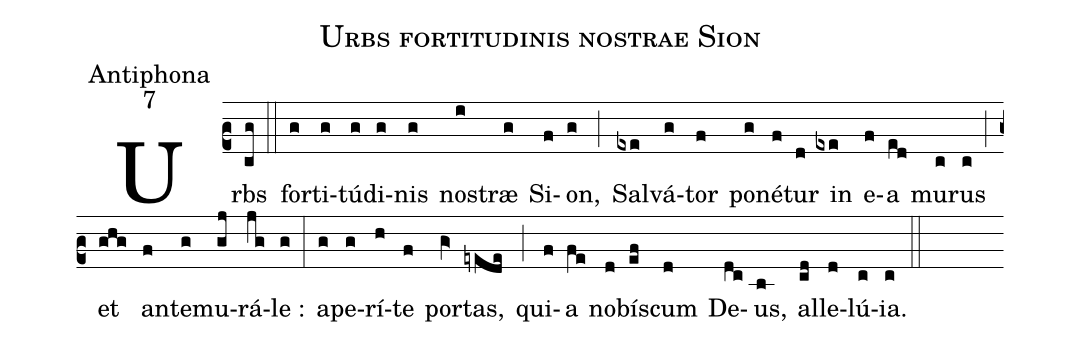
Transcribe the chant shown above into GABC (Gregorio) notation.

name:Urbs fortitudinis nostrae Sion;
office-part:Antiphona;
mode:7;
%%
(c2) Urbs(cg) (::) for(g)ti(g)tú(g)di(g)nis(g) no(i)stræ(g) Si(f)on,(g) (;) Sal(exe)vá(g)tor(f) po(g)né(f)<nlba>tur(d) in</nlba>(exe) e(f)a(ed) mu(c)rus(c) (;) et(ghg) an(f)te(g)mu(gj)rá(jg)le :(g) (:) a(g)pe(g)rí(h)te(f) por(gV>)tas,(eyede) (;) qui(f)a(fe) no(d)bís(ef)cum(d) De(dc)us,(b) al(cd)le(d)lú(c){ia}.(c) (::)
